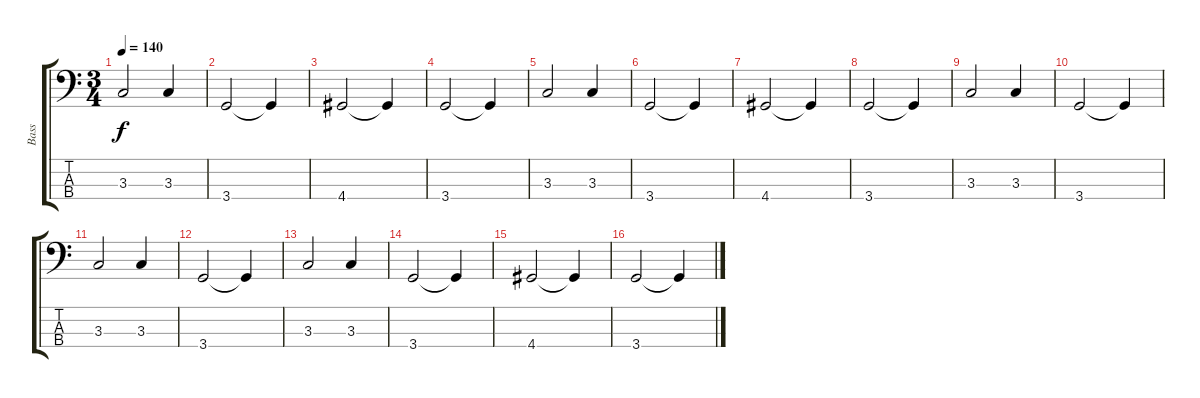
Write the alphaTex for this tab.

\track ("Bass" "Bass") {instrument acousticbass}
\staff {score tabs}
\tuning (G2 D2 A1 E1) {hide}
\ts (3 4)
\tempo 140
\clef f4
\ks c
3.3.2{dy f} 3.3.4 |
3.4.2 3.4{t}.4 |
4.4.2 4.4{t}.4 |
3.4.2 3.4{t}.4 |
3.3.2 3.3.4 |
3.4.2 3.4{t}.4 |
4.4.2 4.4{t}.4 |
3.4.2 3.4{t}.4 |
3.3.2 3.3.4 |
3.4.2 3.4{t}.4 |
3.3.2 3.3.4 |
3.4.2 3.4{t}.4 |
3.3.2 3.3.4 |
3.4.2 3.4{t}.4 |
4.4.2 4.4{t}.4 |
3.4.2 3.4{t}.4
